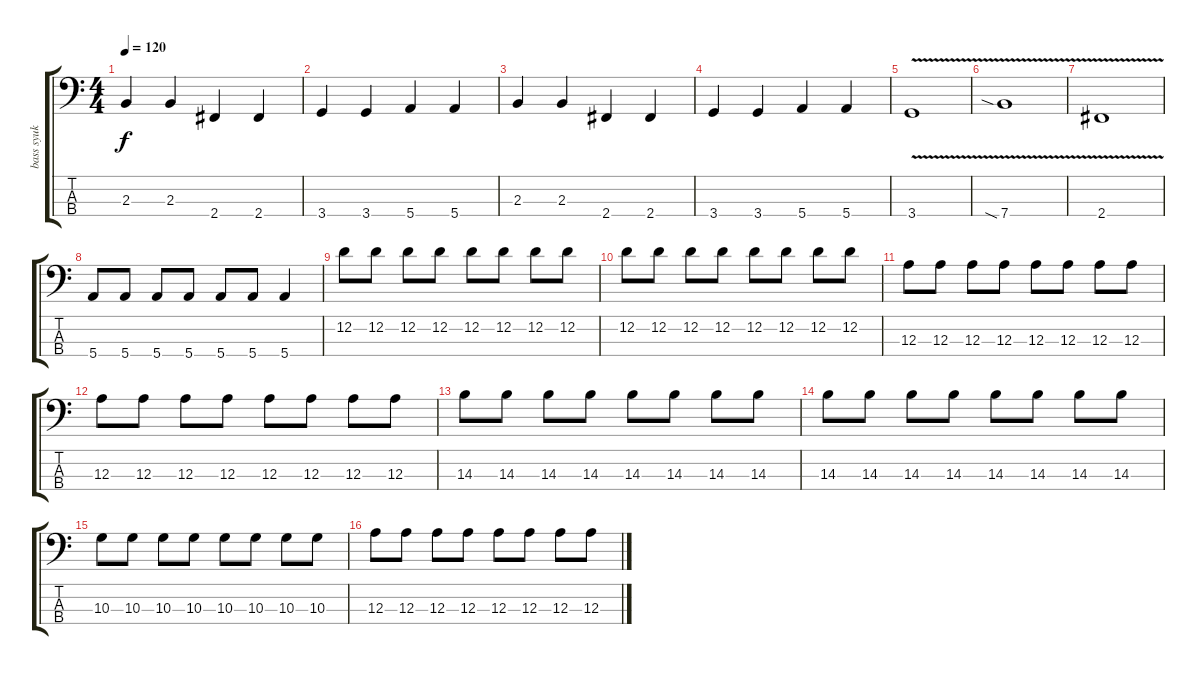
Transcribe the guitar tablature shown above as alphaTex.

\track ("bass syuk" "bass syuk") {instrument electricbassfinger}
\staff {score tabs}
\tuning (G2 D2 A1 E1) {hide}
\ts (4 4)
\tempo 120
\clef f4
\ks c
2.3.4{dy f} 2.3.4 2.4.4 2.4.4 |
3.4.4 3.4.4 5.4.4 5.4.4 |
2.3.4 2.3.4 2.4.4 2.4.4 |
3.4.4 3.4.4 5.4.4 5.4.4 |
3.4{v}.1 |
7.4{v sia}.1 |
2.4{v}.1 |
5.4.8 5.4.8 5.4.8 5.4.8 5.4.8 5.4.8 5.4.4 |
12.2.8 12.2.8 12.2.8 12.2.8 12.2.8 12.2.8 12.2.8 12.2.8 |
12.2.8 12.2.8 12.2.8 12.2.8 12.2.8 12.2.8 12.2.8 12.2.8 |
12.3.8 12.3.8 12.3.8 12.3.8 12.3.8 12.3.8 12.3.8 12.3.8 |
12.3.8 12.3.8 12.3.8 12.3.8 12.3.8 12.3.8 12.3.8 12.3.8 |
14.3.8 14.3.8 14.3.8 14.3.8 14.3.8 14.3.8 14.3.8 14.3.8 |
14.3.8 14.3.8 14.3.8 14.3.8 14.3.8 14.3.8 14.3.8 14.3.8 |
10.3.8 10.3.8 10.3.8 10.3.8 10.3.8 10.3.8 10.3.8 10.3.8 |
12.3.8 12.3.8 12.3.8 12.3.8 12.3.8 12.3.8 12.3.8 12.3.8
